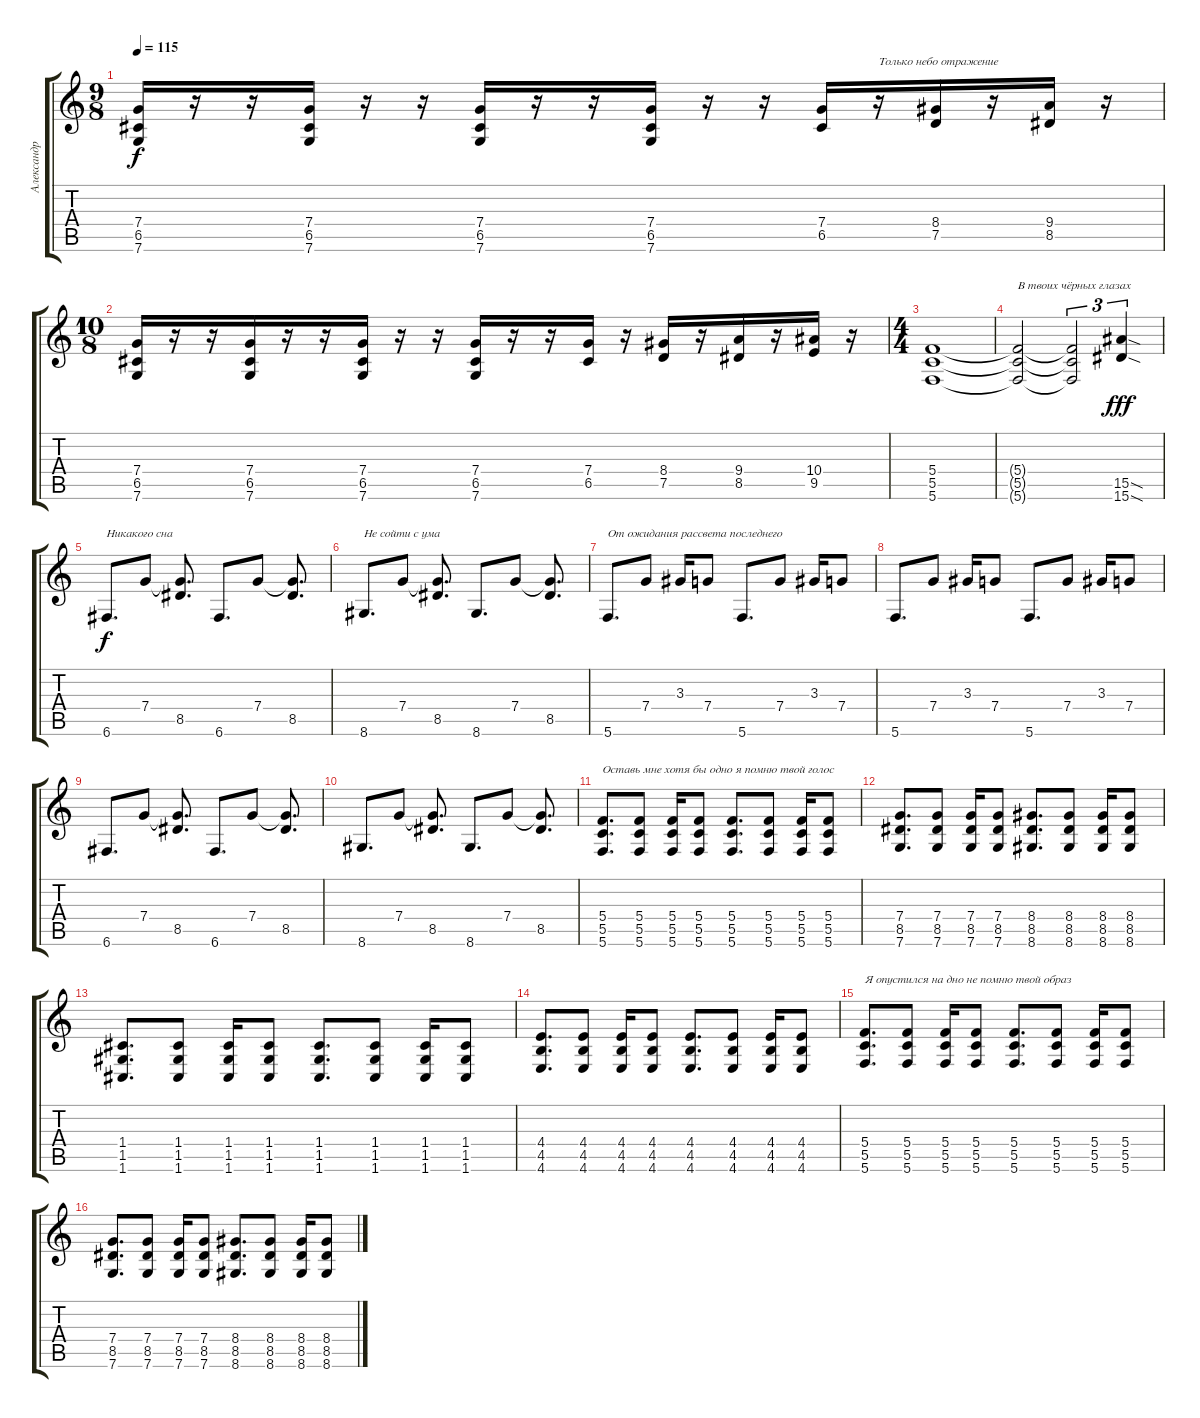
\track ("Александр Кузнецов" "Александр ") {instrument overdrivenguitar}
\staff {score tabs}
\tuning (D4 A3 F3 C3 G2 C2) {hide}
\ts (9 8)
\tempo 115
\clef g2
\ks c
(7.4 6.5 7.6).16{dy f} r.16 r.16 (7.4 6.5 7.6).16 r.16 r.16 (7.4 6.5 7.6).16 r.16 r.16 (7.4 6.5 7.6).16 r.16 r.16 (7.4 6.5).16 r.16{txt "Только небо отражение"} (8.4 7.5).16 r.16 (9.4 8.5).16 r.16 |
\ts (10 8)
(7.4 6.5 7.6).16 r.16 r.16 (7.4 6.5 7.6).16 r.16 r.16 (7.4 6.5 7.6).16 r.16 r.16 (7.4 6.5 7.6).16 r.16 r.16 (7.4 6.5).16 r.16 (8.4 7.5).16 r.16 (9.4 8.5).16 r.16 (10.4 9.5).16 r.16 |
\ts (4 4)
(5.4 5.5 5.6).1 |
(5.4{t} 5.5{t} 5.6{t}).2{txt "В твоих чёрных глазах"} (5.4{t} 5.5{t} 5.6{t}).2{tu (3 2)} (15.5{sod} 15.6{sod}).4{tu (3 2) dy fff} |
6.6.8{d txt "Никакого сна" dy f} 7.4.8 (7.4{t} 8.5).8{d} 6.6.8{d} 7.4.8 (7.4{t} 8.5).8{d} |
8.6.8{d txt "Не сойти с ума"} 7.4.8 (7.4{t} 8.5).8{d} 8.6.8{d} 7.4.8 (7.4{t} 8.5).8{d} |
5.6.8{d txt "От ожидания рассвета последнего"} 7.4.8 3.3.16 7.4.8 5.6.8{d} 7.4.8 3.3.16 7.4.8 |
5.6.8{d} 7.4.8 3.3.16 7.4.8 5.6.8{d} 7.4.8 3.3.16 7.4.8 |
6.6.8{d} 7.4.8 (7.4{t} 8.5).8{d} 6.6.8{d} 7.4.8 (7.4{t} 8.5).8{d} |
8.6.8{d} 7.4.8 (7.4{t} 8.5).8{d} 8.6.8{d} 7.4.8 (7.4{t} 8.5).8{d} |
(5.4 5.5 5.6).8{d txt "Оставь мне хотя бы одно я помню твой голос"} (5.4 5.5 5.6).8 (5.4 5.5 5.6).16 (5.4 5.5 5.6).8 (5.4 5.5 5.6).8{d} (5.4 5.5 5.6).8 (5.4 5.5 5.6).16 (5.4 5.5 5.6).8 |
(7.4 8.5 7.6).8{d} (7.4 8.5 7.6).8 (7.4 8.5 7.6).16 (7.4 8.5 7.6).8 (8.4 8.5 8.6).8{d} (8.4 8.5 8.6).8 (8.4 8.5 8.6).16 (8.4 8.5 8.6).8 |
(1.4 1.5 1.6).8{d} (1.4 1.5 1.6).8 (1.4 1.5 1.6).16 (1.4 1.5 1.6).8 (1.4 1.5 1.6).8{d} (1.4 1.5 1.6).8 (1.4 1.5 1.6).16 (1.4 1.5 1.6).8 |
(4.4 4.5 4.6).8{d} (4.4 4.5 4.6).8 (4.4 4.5 4.6).16 (4.4 4.5 4.6).8 (4.4 4.5 4.6).8{d} (4.4 4.5 4.6).8 (4.4 4.5 4.6).16 (4.4 4.5 4.6).8 |
(5.4 5.5 5.6).8{d txt "Я опустился на дно не помню твой образ"} (5.4 5.5 5.6).8 (5.4 5.5 5.6).16 (5.4 5.5 5.6).8 (5.4 5.5 5.6).8{d} (5.4 5.5 5.6).8 (5.4 5.5 5.6).16 (5.4 5.5 5.6).8 |
(7.4 8.5 7.6).8{d} (7.4 8.5 7.6).8 (7.4 8.5 7.6).16 (7.4 8.5 7.6).8 (8.4 8.5 8.6).8{d} (8.4 8.5 8.6).8 (8.4 8.5 8.6).16 (8.4 8.5 8.6).8
